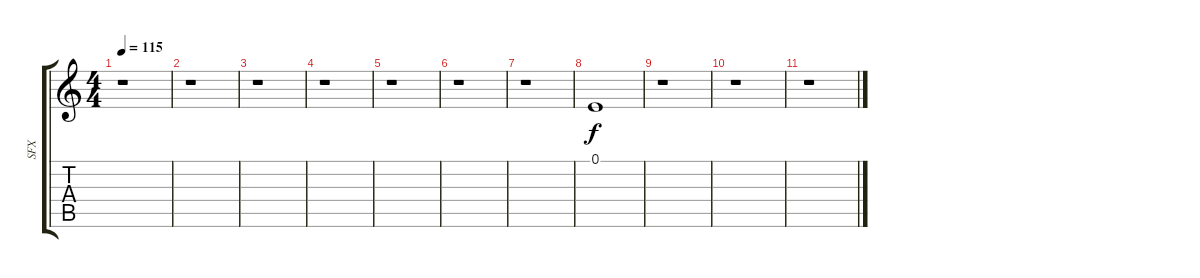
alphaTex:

\track ("SFX" "SFX") {instrument seashore}
\staff {score tabs}
\tuning (E4 B3 G3 D3 A2 E2) {hide}
\ts (4 4)
\tempo 115
\clef g2
\ks c
r.1{dy f} |
r.1 |
r.1 |
r.1 |
r.1 |
r.1 |
r.1 |
0.1.1{volume 8} |
r.1 |
r.1 |
r.1
